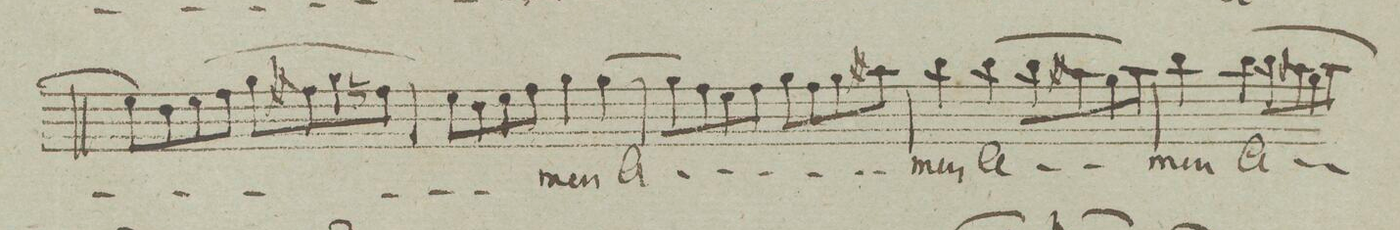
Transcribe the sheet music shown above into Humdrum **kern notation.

**kern	**text	**dynam
*I"Soprano. Tutti.	*	*
*clefC1	*	*
*k[]	*	*
*met(c)	*	*
*M4/4	*	*
8cc\L)	.	.
8b\	.	.
(>8cc\	.	.
8dd\J	.	.
8ee\L	.	.
8dd#X\	.	.
8ee\	.	.
8ddn\J)	.	.
=87	=87	=87
8cc\L	.	.
8b\	.	.
8cc\	.	.
8dd\J	.	.
4ee\	-men	.
(>4ee\	a-	.
=88	=88	=88
8ee\L)	.	.
8dd\	.	.
8cc\	.	.
8dd\J	.	.
8ee\L	.	.
8dd\	.	.
8ee\	.	.
8ff#X\J	.	.
=89	=89	=89
4gg\	-men	.
(>4gg\	a-	.
8gg\L	.	.
8ff#X\	.	.
8ee\	.	.
8ff#\J)	.	.
=90	=90	=90
4gg\	-men	.
(>4gg\	a-	.
8gg\L	.	.
8ff#X\	.	.
8ee\	.	.
8ff#\J)	.	.
=91	=91	=91
*-	*-	*-
